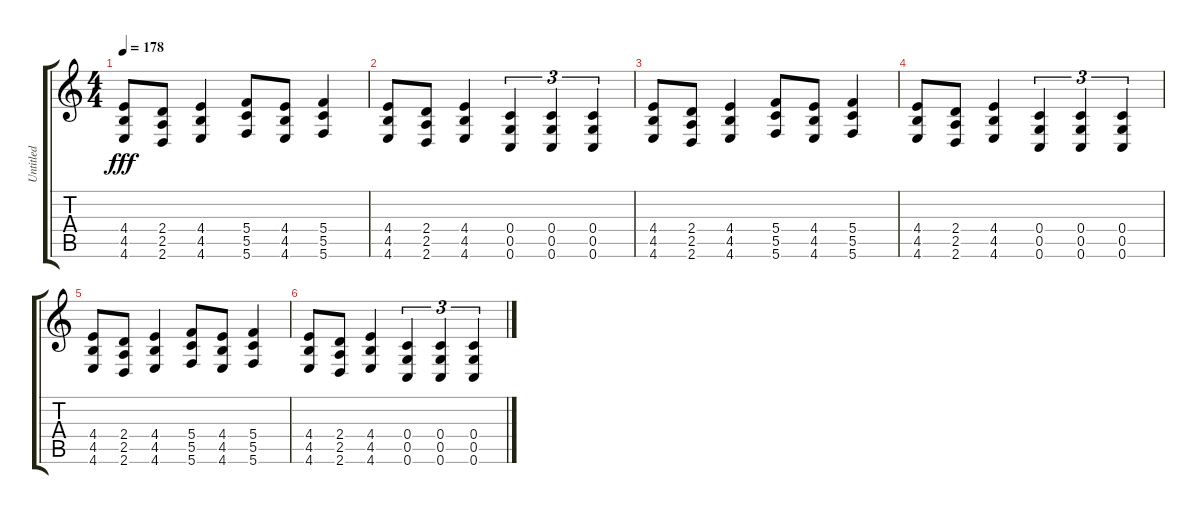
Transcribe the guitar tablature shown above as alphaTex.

\track ("Untitled" "Untitled") {instrument distortionguitar}
\staff {score tabs}
\tuning (D4 A3 F3 C3 G2 C2) {hide}
\ts (4 4)
\tempo 178
\clef g2
\ks c
(4.4 4.5 4.6).8{dy fff} (2.4 2.5 2.6).8 (4.4 4.5 4.6).4 (5.4 5.5 5.6).8 (4.4 4.5 4.6).8 (5.4 5.5 5.6).4 |
(4.4 4.5 4.6).8 (2.4 2.5 2.6).8 (4.4 4.5 4.6).4 (0.4 0.5 0.6).4{tu (3 2)} (0.4 0.5 0.6).4{tu (3 2)} (0.4 0.5 0.6).4{tu (3 2)} |
(4.4 4.5 4.6).8 (2.4 2.5 2.6).8 (4.4 4.5 4.6).4 (5.4 5.5 5.6).8 (4.4 4.5 4.6).8 (5.4 5.5 5.6).4 |
(4.4 4.5 4.6).8 (2.4 2.5 2.6).8 (4.4 4.5 4.6).4 (0.4 0.5 0.6).4{tu (3 2)} (0.4 0.5 0.6).4{tu (3 2)} (0.4 0.5 0.6).4{tu (3 2)} |
(4.4 4.5 4.6).8 (2.4 2.5 2.6).8 (4.4 4.5 4.6).4 (5.4 5.5 5.6).8 (4.4 4.5 4.6).8 (5.4 5.5 5.6).4 |
(4.4 4.5 4.6).8 (2.4 2.5 2.6).8 (4.4 4.5 4.6).4 (0.4 0.5 0.6).4{tu (3 2)} (0.4 0.5 0.6).4{tu (3 2)} (0.4 0.5 0.6).4{tu (3 2)}
